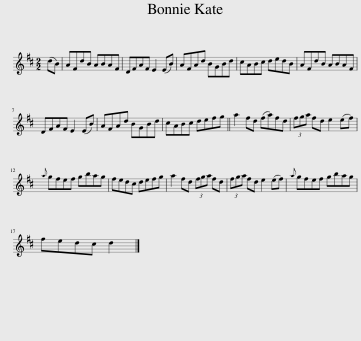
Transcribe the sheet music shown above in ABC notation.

X:1
L:1/8
M:2/2
I:linebreak $
K:D
V:1 treble
V:1
 (dB) | AFdB ABAF | DFAF E2 (EB) | AFAd BGBd | cABc dedB | %5
 AFdB ABAF |$ DFAF E2 (EB) | AFAd BGBd | cABc defg || a2 fd (fa)fd | %10
 (3fga fd e2 (ef) |${a} gfef gbag | fedc defg | a2 fd (3fga fd | (3fga fd e2 (ef) | %15
{a} gfef gbag |$ fedc d2 |] %17
